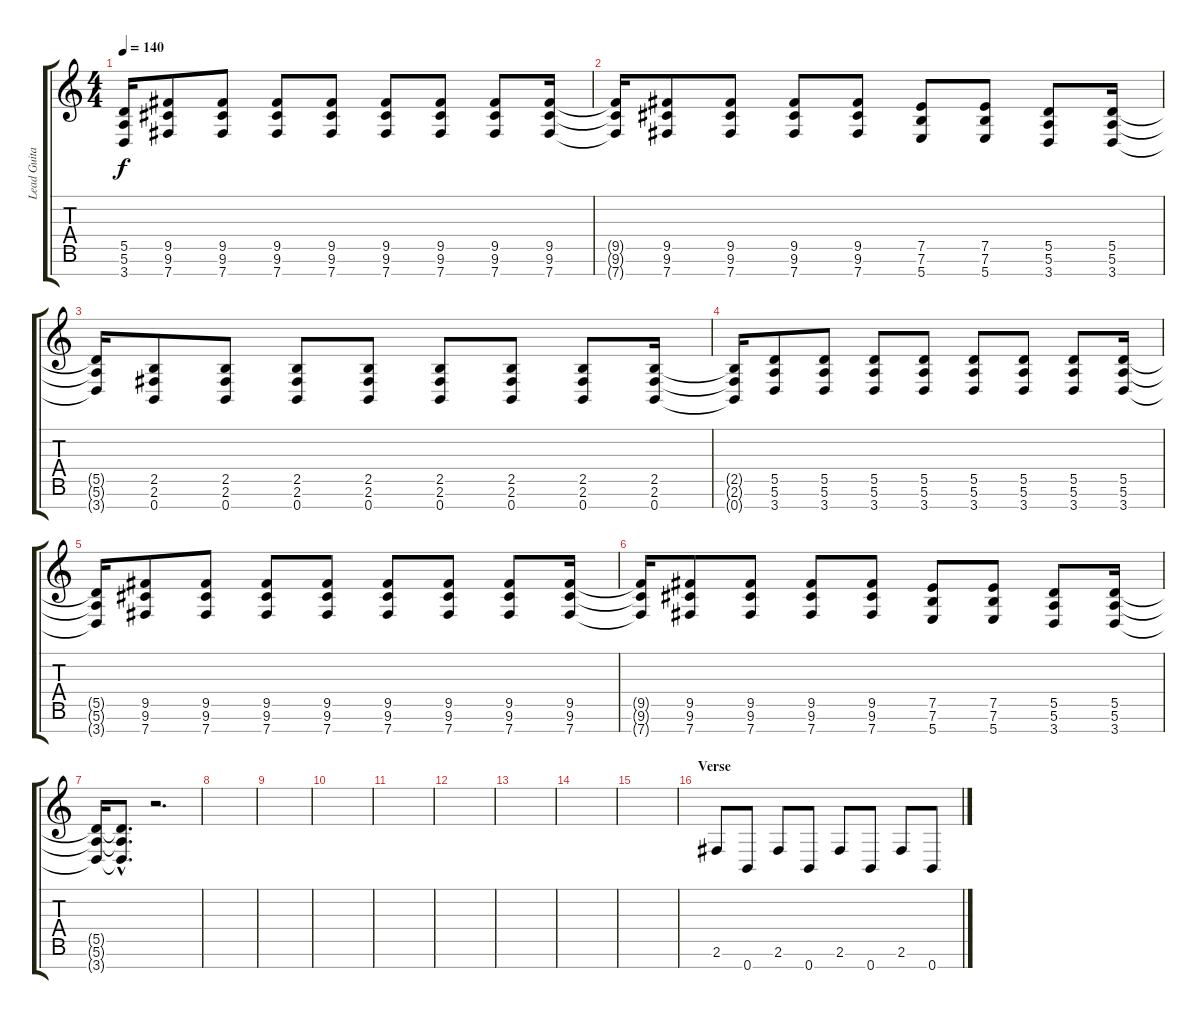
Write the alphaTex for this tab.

\track ("Lead Guitar" "Lead Guita") {instrument overdrivenguitar}
\staff {score tabs}
\tuning (E4 B3 G3 D3 A2 E2 B1) {hide}
\ts (4 4)
\tempo 140
\clef g2
\ks c
(5.5{t} 5.6{t} 3.7{t}).16{dy f} (9.5 9.6 7.7).8 (9.5 9.6 7.7).8 (9.5 9.6 7.7).8 (9.5 9.6 7.7).8 (9.5 9.6 7.7).8 (9.5 9.6 7.7).8 (9.5 9.6 7.7).8 (9.5 9.6 7.7).16 |
(9.5{t} 9.6{t} 7.7{t}).16 (9.5 9.6 7.7).8 (9.5 9.6 7.7).8 (9.5 9.6 7.7).8 (9.5 9.6 7.7).8 (7.5 7.6 5.7).8 (7.5 7.6 5.7).8 (5.5 5.6 3.7).8 (5.5 5.6 3.7).16 |
(5.5{t} 5.6{t} 3.7{t}).16 (2.5 2.6 0.7).8 (2.5 2.6 0.7).8 (2.5 2.6 0.7).8 (2.5 2.6 0.7).8 (2.5 2.6 0.7).8 (2.5 2.6 0.7).8 (2.5 2.6 0.7).8 (2.5 2.6 0.7).16 |
(2.5{t} 2.6{t} 0.7{t}).16 (5.5 5.6 3.7).8 (5.5 5.6 3.7).8 (5.5 5.6 3.7).8 (5.5 5.6 3.7).8 (5.5 5.6 3.7).8 (5.5 5.6 3.7).8 (5.5 5.6 3.7).8 (5.5 5.6 3.7).16 |
(5.5{t} 5.6{t} 3.7{t}).16 (9.5 9.6 7.7).8 (9.5 9.6 7.7).8 (9.5 9.6 7.7).8 (9.5 9.6 7.7).8 (9.5 9.6 7.7).8 (9.5 9.6 7.7).8 (9.5 9.6 7.7).8 (9.5 9.6 7.7).16 |
(9.5{t} 9.6{t} 7.7{t}).16 (9.5 9.6 7.7).8 (9.5 9.6 7.7).8 (9.5 9.6 7.7).8 (9.5 9.6 7.7).8 (7.5 7.6 5.7).8 (7.5 7.6 5.7).8 (5.5 5.6 3.7).8 (5.5 5.6 3.7).16 |
(5.5{t} 5.6{t} 3.7{t}).16 (5.5{hac t} 5.6{hac t} 3.7{hac t}).8{d} r.2{d} |
|
|
|
|
|
|
|
|
\section ("" "Verse")
2.6.8 0.7.8 2.6.8 0.7.8 2.6.8 0.7.8 2.6.8 0.7.8
